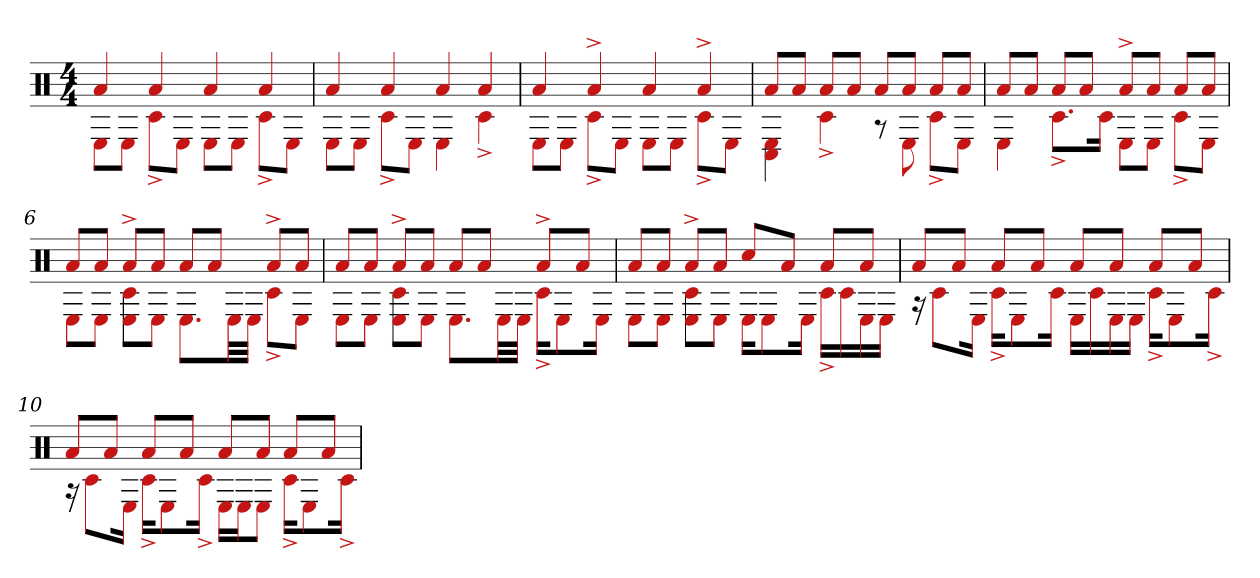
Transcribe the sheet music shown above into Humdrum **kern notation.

**kern
*part1
*staff1
*clefX
*k[]
*M4/4
=1
*^
4a	8EL
.	8EJ
4a	8c#^L
.	8EJ
4a	8EL
.	8EJ
4a	8c#^L
.	8EJ
=2	=2
4a	8EL
.	8EJ
4a	8c#^L
.	8EJ
4a	4E
4a	4c#^
=3	=3
4a	8EL
.	8EJ
4a^	8c#^L
.	8EJ
4a	8EL
.	8EJ
4a^	8c#^L
.	8EJ
=4	=4
8aL	4C# 4E
8aJ	.
8aL	4c#^
8aJ	.
8aL	8r
8aJ	8E
8aL	8c#^L
8aJ	8EJ
=5	=5
8aL	4E
8aJ	.
8aL	8.c#^L
8aJ	.
.	16c#Jk
8a^L	8EL
8aJ	8EJ
8aL	8c#^L
8aJ	8EJ
=6	=6
8aL	8EL
8aJ	8EJ
8a^L	8E 8c#L
8aJ	8EJ
8aL	8.EL
8aJ	.
.	32ELL
.	32EJJJ
8a^L	8c#^L
8aJ	8EJ
=7	=7
8aL	8EL
8aJ	8EJ
8a^L	8E 8c#L
8aJ	8EJ
8aL	8.EL
8aJ	.
.	32ELL
.	32EJJJ
8a^L	16c#^KL
.	8E
8aJ	.
.	16EJk
=8	=8
8aL	8EL
8aJ	8EJ
8a^L	8E 8c#L
8aJ	8EJ
8cc#L	16EKL
.	8E
8aJ	.
.	16EJk
8aL	16c#^LL
.	16c#
8aJ	16E
.	16EJJ
=9	=9
8aL	16r
.	8c#L
8aJ	.
.	16EJk
8aL	16c#^KL
.	8E
8aJ	.
.	16c#Jk
8aL	16ELL
.	16c#
8aJ	16E
.	16EJJ
8aL	16c#^KL
.	8E
8aJ	.
.	16c#^Jk
=10	=10
8aL	16r
.	8c#L
8aJ	.
.	16EJk
8aL	16c#^KL
.	8E
8aJ	.
.	16c#^Jk
8aL	16ELL
.	16EJ
8aJ	8EJ
8aL	16c#^KL
.	8E
8aJ	.
.	16c#^Jk
*v	*v
=
*-
